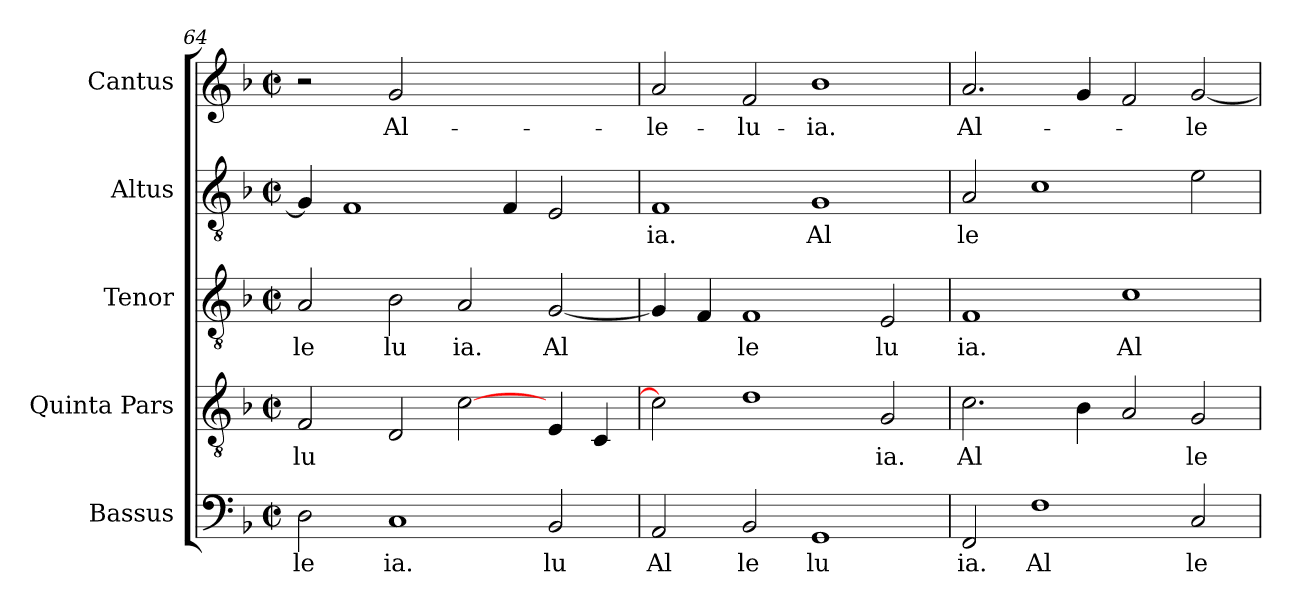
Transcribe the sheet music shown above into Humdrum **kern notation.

**kern	**text	**kern	**text	**kern	**text	**kern	**text	**kern	**text
*part5	*part5	*part4	*part4	*part3	*part3	*part2	*part2	*part1	*part1
*staff5	*staff5	*staff4	*staff4	*staff3	*staff3	*staff2	*staff2	*staff1	*staff1
*I"Bassus	*	*I"Quinta Pars	*	*I"Tenor	*	*I"Altus	*	*I"Cantus	*
*clefF4	*	*clefGv2	*	*clefGv2	*	*clefGv2	*	*clefG2	*
*k[b-]	*	*k[b-]	*	*k[b-]	*	*k[b-]	*	*k[b-]	*
*F:	*	*F:	*	*F:	*	*F:	*	*F:	*
*M2/2	*	*M2/2	*	*M2/2	*	*M2/2	*	*M2/2	*
*met(c|)	*	*met(c|)	*	*met(c|)	*	*met(c|)	*	*met(c|)	*
=64	=64	=64	=64	=64	=64	=64	=64	=64	=64
!	!LO:LY:b:cj	!	!LO:LY:b:cj	!	!LO:LY:b:cj	!	!	!	!
2D\	le	2F/	lu	2A/	le	4G/]	.	2r	.
.	.	.	.	.	.	1F	.	.	.
!	!LO:LY:b:cj	!	!	!	!LO:LY:b:cj	!	!	!	!LO:LY:b:cj
1C	ia.	2D/	.	2B-\	lu	.	.	2g/	Al-
!	!	!	!	!	!LO:LY:b:cj	!	!	!	!
.	.	[>2c\	.	2A/	ia.	.	.	1ryy	.
.	.	.	.	.	.	4F/	.	.	.
!	!LO:LY:b:cj	!	!	!	!LO:LY:b:cj	!	!	!	!
2BB-/	lu	4E/	.	[<2G/	Al	2E/	.	.	.
.	.	4C/	.	.	.	.	.	.	.
=65	=65	=65	=65	=65	=65	=65	=65	=65	=65
!	!LO:LY:b:cj	!	!	!	!	!	!LO:LY:b:cj	!	!LO:LY:b:cj
2AA/	Al	2c\]	.	4G/]	.	1F	ia.	2a/	-le-
.	.	.	.	4F/	.	.	.	.	.
!	!LO:LY:b:cj	!	!	!	!LO:LY:b:cj	!	!	!	!LO:LY:b:cj
2BB-/	le	1d	.	1F	le	.	.	2f/	-lu-
!	!LO:LY:b:cj	!	!	!	!	!	!LO:LY:b:cj	!	!LO:LY:b:cj
1GG	lu	.	.	.	.	1G	Al	1b-	-ia.
!	!	!	!LO:LY:b:cj	!	!LO:LY:b:cj	!	!	!	!
.	.	2G/	ia.	2E/	lu	.	.	.	.
=66	=66	=66	=66	=66	=66	=66	=66	=66	=66
!	!LO:LY:b:cj	!	!LO:LY:b:cj	!	!LO:LY:b:cj	!	!LO:LY:b:cj	!	!LO:LY:b:cj
2FF/	ia.	2.c\	Al	1F	ia.	2A/	le	2.a/	Al-
!	!LO:LY:b:cj	!	!	!	!	!	!	!	!
1F	Al	.	.	.	.	1c	.	.	.
.	.	4B-\	.	.	.	.	.	4g/	.
!	!	!	!	!	!LO:LY:b:cj	!	!	!	!
.	.	2A/	.	1c	Al	.	.	2f/	.
!	!LO:LY:b:cj	!	!LO:LY:b:cj	!	!	!	!	!	!LO:LY:b:cj
2C/	le	2G/	le	.	.	2e\	.	[<2g/	-le-
=	=	=	=	=	=	=	=	=	=
*-	*-	*-	*-	*-	*-	*-	*-	*-	*-
